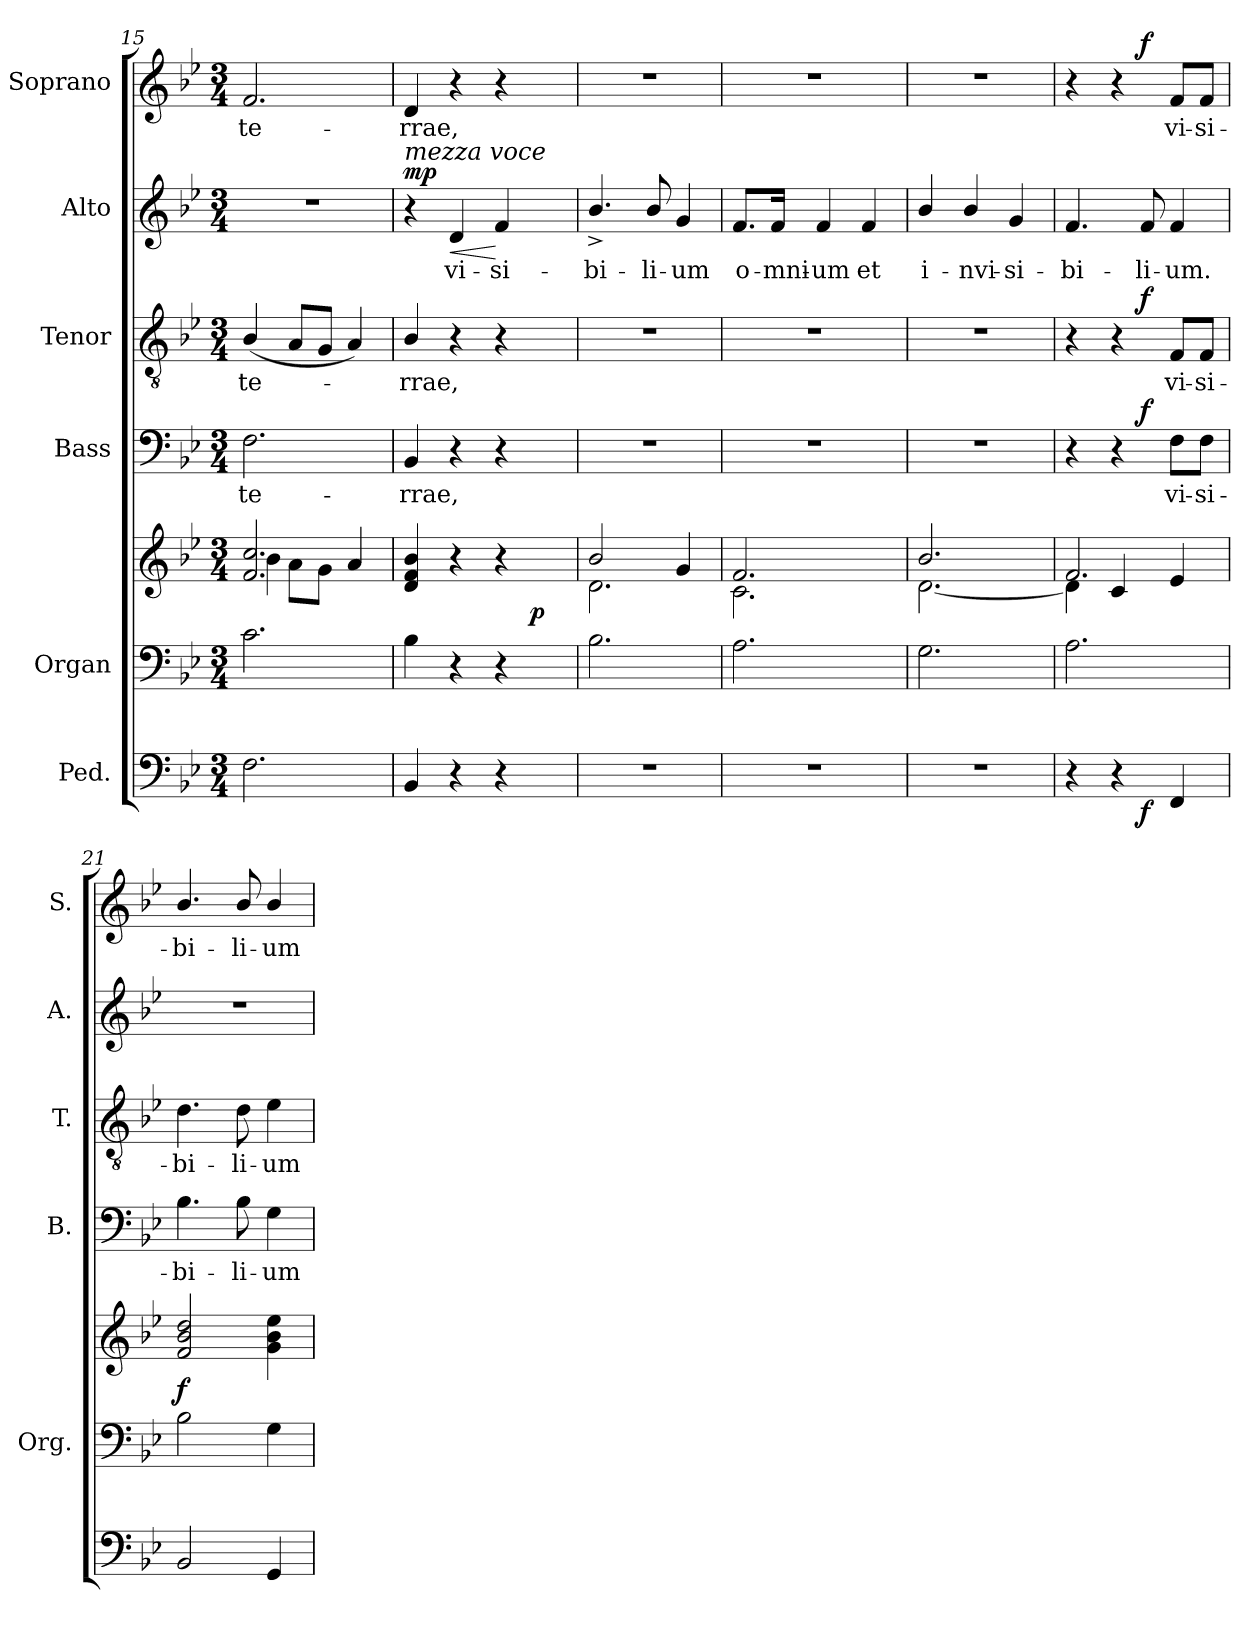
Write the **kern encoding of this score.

**kern	**dynam	**kern	**kern	**dynam	**kern	**text	**dynam	**kern	**text	**dynam	**kern	**text	**dynam	**kern	**text	**dynam
*part6	*part6	*part5	*part5	*part5	*part4	*part4	*part4	*part3	*part3	*part3	*part2	*part2	*part2	*part1	*part1	*part1
*staff7	*staff7	*staff6	*staff5	*staff5/6	*staff4	*staff4	*staff4	*staff3	*staff3	*staff3	*staff2	*staff2	*staff2	*staff1	*staff1	*staff1
*I"Ped.	*	*I"Organ	*	*	*I"Bass	*	*	*I"Tenor	*	*	*I"Alto	*	*	*I"Soprano	*	*
*	*	*I'Org.	*	*	*I'B.	*	*	*I'T.	*	*	*I'A.	*	*	*I'S.	*	*
*clefF4	*	*clefF4	*clefG2	*	*clefF4	*	*	*clefGv2	*	*	*clefG2	*	*	*clefG2	*	*
*	*	*	*	*	*	*	*	*ITrd7c12	*	*	*	*	*	*	*	*
*k[b-e-]	*	*k[b-e-]	*k[b-e-]	*	*k[b-e-]	*	*	*k[b-e-]	*	*	*k[b-e-]	*	*	*k[b-e-]	*	*
*B-:	*	*B-:	*B-:	*	*B-:	*	*	*B-:	*	*	*B-:	*	*	*B-:	*	*
*M3/4	*	*M3/4	*M3/4	*	*M3/4	*	*	*M3/4	*	*	*M3/4	*	*	*M3/4	*	*
=15	=15	=15	=15	=15	=15	=15	=15	=15	=15	=15	=15	=15	=15	=15	=15	=15
*	*	*	*^	*	*	*	*	*	*	*	*	*	*	*	*	*
!	!	!	!	!	!	!	!LO:LY:b:color=#000000	!	!	!	!	!	!	!	!	!	!
!	!	!	!	!	!	!	!	!	!	!LO:LY:b:color=#000000	!	!LO:N:vis=1	!	!	!	!	!
!	!	!	!	!	!	!	!	!	!	!	!	!	!	!	!	!LO:LY:b:color=#000000	!
2.Fi\	.	2.ci\	2.fi/ 2.cci	4b-i\	.	2.Fi\	te-	.	(4BB-i/	te-	.	2.r	.	.	2.fi/	te-	.
.	.	.	.	8ai\L	.	.	.	.	8AAi/L	.	.	.	.	.	.	.	.
.	.	.	.	8gi\J	.	.	.	.	8GGi/J	.	.	.	.	.	.	.	.
.	.	.	.	4ai/	.	.	.	.	4AAi/)	.	.	.	.	.	.	.	.
=16	=16	=16	=16	=16	=16	=16	=16	=16	=16	=16	=16	=16	=16	=16	=16	=16	=16
!	!	!	!	!	!	!	!LO:LY:b:color=#000000	!	!	!	!	!	!	!	!	!	!
!	!	!	!	!	!	!	!	!	!	!LO:LY:b:color=#000000	!	!	!	!	!	!	!
!	!	!	!	!	!	!	!	!	!	!	!	!LO:TX:a:i:t=mezza voce	!	!	!	!	!
!	!	!	!	!	!	!	!	!	!	!	!	!	!	!	!	!LO:LY:b:color=#000000	!
4BB-i/	.	4B-i\	4di/ 4fi 4b-i	2ryy	.	4BB-i/	-rrae,	.	4BB-i/	-rrae,	.	4r	.	mp	4di/	-rrae,	.
!	!	!	!	!	!	!	!	!	!	!	!	!	!LO:LY:b:color=#000000	!LO:HP:b	!	!	!
4r	.	4r	4r	.	.	4r	.	.	4r	.	.	4di/	vi-	<	4r	.	.
!	!	!	!	!	!	!	!	!	!	!	!	!	!LO:LY:b:color=#000000	!	!	!	!
4r	.	4r	4r	16ryy	.	4r	.	.	4r	.	.	4fi/	-si-	[	4r	.	.
.	.	.	.	32ryy	.	.	.	.	.	.	.	.	.	.	.	.	.
.	.	.	.	512.ryy	.	.	.	.	.	.	.	.	.	.	.	.	.
.	.	.	.	8ryy	p	.	.	.	.	.	.	.	.	.	.	.	.
.	.	.	.	64ryy	.	.	.	.	.	.	.	.	.	.	.	.	.
.	.	.	.	128ryy	.	.	.	.	.	.	.	.	.	.	.	.	.
.	.	.	.	256ryy	.	.	.	.	.	.	.	.	.	.	.	.	.
.	.	.	.	1024ryy	.	.	.	.	.	.	.	.	.	.	.	.	.
=17	=17	=17	=17	=17	=17	=17	=17	=17	=17	=17	=17	=17	=17	=17	=17	=17	=17
!LO:N:vis=1	!	!	!	!	!	!LO:N:vis=1	!	!	!LO:N:vis=1	!	!	!	!	!	!	!	!
!	!	!	!	!	!	!	!	!	!	!	!	!	!LO:LY:b:color=#000000	!	!LO:N:vis=1	!	!
2.r	.	2.B-i\	2b-i/	2.di\	.	2.r	.	.	2.r	.	.	4.b-^i/	-bi-	.	2.r	.	.
!	!	!	!	!	!	!	!	!	!	!	!	!	!LO:LY:b:color=#000000	!	!	!	!
.	.	.	.	.	.	.	.	.	.	.	.	8b-i/	-li-	.	.	.	.
!	!	!	!	!	!	!	!	!	!	!	!	!	!LO:LY:b:color=#000000	!	!	!	!
.	.	.	4gi/	.	.	.	.	.	.	.	.	4gi/	-um	.	.	.	.
=18	=18	=18	=18	=18	=18	=18	=18	=18	=18	=18	=18	=18	=18	=18	=18	=18	=18
!LO:N:vis=1	!	!	!	!	!	!LO:N:vis=1	!	!	!LO:N:vis=1	!	!	!	!	!	!	!	!
!	!	!	!	!	!	!	!	!	!	!	!	!	!LO:LY:b:color=#000000	!	!LO:N:vis=1	!	!
2.r	.	2.Ai\	2.fi/	2.ci\	.	2.r	.	.	2.r	.	.	8.fi/L	o-	.	2.r	.	.
!	!	!	!	!	!	!	!	!	!	!	!	!	!LO:LY:b:color=#000000	!	!	!	!
.	.	.	.	.	.	.	.	.	.	.	.	16fi/Jk	-mni-	.	.	.	.
!	!	!	!	!	!	!	!	!	!	!	!	!	!LO:LY:b:color=#000000	!	!	!	!
.	.	.	.	.	.	.	.	.	.	.	.	4fi/	-um	.	.	.	.
!	!	!	!	!	!	!	!	!	!	!	!	!	!LO:LY:b:color=#000000	!	!	!	!
.	.	.	.	.	.	.	.	.	.	.	.	4fi/	et	.	.	.	.
!!LO:PB:g=z
=19	=19	=19	=19	=19	=19	=19	=19	=19	=19	=19	=19	=19	=19	=19	=19	=19	=19
!LO:N:vis=1	!	!	!	!	!	!LO:N:vis=1	!	!	!LO:N:vis=1	!	!	!	!	!	!	!	!
!	!	!	!	!	!	!	!	!	!	!	!	!	!LO:LY:b:color=#000000	!	!LO:N:vis=1	!	!
2.r	.	2.Gi\	2.b-i/	[2.di\	.	2.r	.	.	2.r	.	.	4b-i/	i-	.	2.r	.	.
!	!	!	!	!	!	!	!	!	!	!	!	!	!LO:LY:b:color=#000000	!	!	!	!
.	.	.	.	.	.	.	.	.	.	.	.	4b-i/	-nvi-	.	.	.	.
!	!	!	!	!	!	!	!	!	!	!	!	!	!LO:LY:b:color=#000000	!	!	!	!
.	.	.	.	.	.	.	.	.	.	.	.	4gi/	-si-	.	.	.	.
=20	=20	=20	=20	=20	=20	=20	=20	=20	=20	=20	=20	=20	=20	=20	=20	=20	=20
!	!	!	!	!	!	!	!	!	!	!	!	!	!LO:LY:b:color=#000000	!	!	!	!
*^	*	*	*	*	*	*^	*	*	*^	*	*	*	*	*	*^	*	*
4r	4.ryy	.	2.Ai\	2.fi/	4di\]	.	4r	4.ryy	.	.	4r	4.ryy	.	.	4.fi/	-bi-	.	4r	4.ryy	.	.
4r	.	.	.	.	4ci/	.	4r	.	.	.	4r	.	.	.	.	.	.	4r	.	.	.
!	!	!	!	!	!	!	!	!	!	!	!	!	!	!	!	!LO:LY:b:color=#000000	!	!	!	!	!
.	4.ryy	f	.	.	.	.	.	4.ryy	.	f	.	4.ryy	.	f	8fi/	-li-	.	.	4.ryy	.	f
!	!	!	!	!	!	!	!	!	!LO:LY:b:color=#000000	!	!	!	!	!	!	!	!	!	!	!	!
!	!	!	!	!	!	!	!	!	!	!	!	!	!LO:LY:b:color=#000000	!	!	!	!	!	!	!	!
!	!	!	!	!	!	!	!	!	!	!	!	!	!	!	!	!LO:LY:b:color=#000000	!	!	!	!	!
!	!	!	!	!	!	!	!	!	!	!	!	!	!	!	!	!	!	!	!	!LO:LY:b:color=#000000	!
4FFi/	.	.	.	.	4e-i/	.	8Fi\L	.	vi-	.	8FFi/L	.	vi-	.	4fi/	-um.	.	8fi/L	.	vi-	.
!	!	!	!	!	!	!	!	!	!LO:LY:b:color=#000000	!	!	!	!	!	!	!	!	!	!	!	!
!	!	!	!	!	!	!	!	!	!	!	!	!	!LO:LY:b:color=#000000	!	!	!	!	!	!	!	!
!	!	!	!	!	!	!	!	!	!	!	!	!	!	!	!	!	!	!	!	!LO:LY:b:color=#000000	!
.	.	.	.	.	.	.	8Fi\J	.	-si-	.	8FFi/J	.	-si-	.	.	.	.	8fi/J	.	-si-	.
*	*	*	*	*v	*v	*	*	*	*	*	*v	*v	*	*	*	*	*	*v	*v	*	*
*v	*v	*	*	*	*	*v	*v	*	*	*	*	*	*	*	*	*	*	*
=21	=21	=21	=21	=21	=21	=21	=21	=21	=21	=21	=21	=21	=21	=21	=21	=21
*^	*	*	*	*	*^	*	*	*^	*	*	*	*	*	*^	*	*
!	!	!	!	!	!	!	!	!LO:LY:b:color=#000000	!	!	!	!	!	!	!	!	!	!	!	!
*	*	*	*	*	*	*v	*v	*	*	*	*	*	*	*	*	*	*v	*v	*	*
*v	*v	*	*	*	*	*	*	*	*v	*v	*	*	*	*	*	*	*	*
*^	*	*	*	*	*^	*	*	*^	*	*	*	*	*	*^	*	*
!	!	!	!	!	!	!	!	!	!	!	!	!LO:LY:b:color=#000000	!	!LO:N:vis=1	!	!	!	!	!	!
*	*	*	*	*	*	*v	*v	*	*	*	*	*	*	*	*	*	*v	*v	*	*
*v	*v	*	*	*	*	*	*	*	*v	*v	*	*	*	*	*	*	*	*
*^	*	*	*	*	*^	*	*	*^	*	*	*	*	*	*^	*	*
!	!	!	!	!	!	!	!	!	!	!	!	!	!	!	!	!	!	!	!LO:LY:b:color=#000000	!
*	*	*	*	*	*	*v	*v	*	*	*	*	*	*	*	*	*	*v	*v	*	*
*v	*v	*	*	*	*	*	*	*	*v	*v	*	*	*	*	*	*	*	*
2BB-i/	.	2B-i\	2fi/ 2b-i 2ddi	f	4.B-i\	-bi-	.	4.Di\	-bi-	.	2.r	.	.	4.b-i/	-bi-	.
!	!	!	!	!	!	!LO:LY:b:color=#000000	!	!	!	!	!	!	!	!	!	!
!	!	!	!	!	!	!	!	!	!LO:LY:b:color=#000000	!	!	!	!	!	!	!
!	!	!	!	!	!	!	!	!	!	!	!	!	!	!	!LO:LY:b:color=#000000	!
.	.	.	.	.	8B-i\	-li-	.	8Di\	-li-	.	.	.	.	8b-i/	-li-	.
!	!	!	!	!	!	!LO:LY:b:color=#000000	!	!	!	!	!	!	!	!	!	!
!	!	!	!	!	!	!	!	!	!LO:LY:b:color=#000000	!	!	!	!	!	!	!
!	!	!	!	!	!	!	!	!	!	!	!	!	!	!	!LO:LY:b:color=#000000	!
4GGi/	.	4Gi\	4gi\ 4b-i 4ee-i	.	4Gi\	-um	.	4E-i\	-um	.	.	.	.	4b-i/	-um	.
=	=	=	=	=	=	=	=	=	=	=	=	=	=	=	=	=
*-	*-	*-	*-	*-	*-	*-	*-	*-	*-	*-	*-	*-	*-	*-	*-	*-
